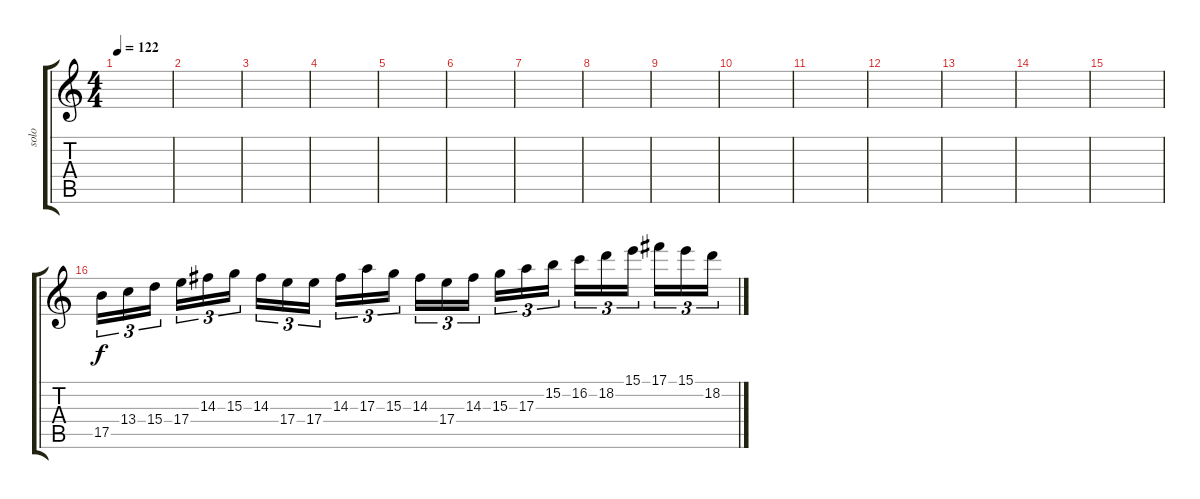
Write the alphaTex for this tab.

\track ("solo " "solo ") {instrument overdrivenguitar}
\staff {score tabs}
\tuning (Db4 Ab3 E3 B2 Gb2 Db2) {hide}
\ts (4 4)
\tempo 122
\clef g2
\ks c
|
|
|
|
|
|
|
|
|
|
|
|
|
|
|
17.5.16{tu (3 2)} 13.4.16{tu (3 2)} 15.4.16{tu (3 2)} 17.4.16{tu (3 2)} 14.3.16{tu (3 2)} 15.3.16{tu (3 2)} 14.3.16{tu (3 2)} 17.4.16{tu (3 2)} 17.4.16{tu (3 2)} 14.3.16{tu (3 2)} 17.3.16{tu (3 2)} 15.3.16{tu (3 2)} 14.3.16{tu (3 2)} 17.4.16{tu (3 2)} 14.3.16{tu (3 2)} 15.3.16{tu (3 2)} 17.3.16{tu (3 2)} 15.2.16{tu (3 2)} 16.2.16{tu (3 2)} 18.2.16{tu (3 2)} 15.1.16{tu (3 2)} 17.1.16{tu (3 2)} 15.1.16{tu (3 2)} 18.2.16{tu (3 2)}
